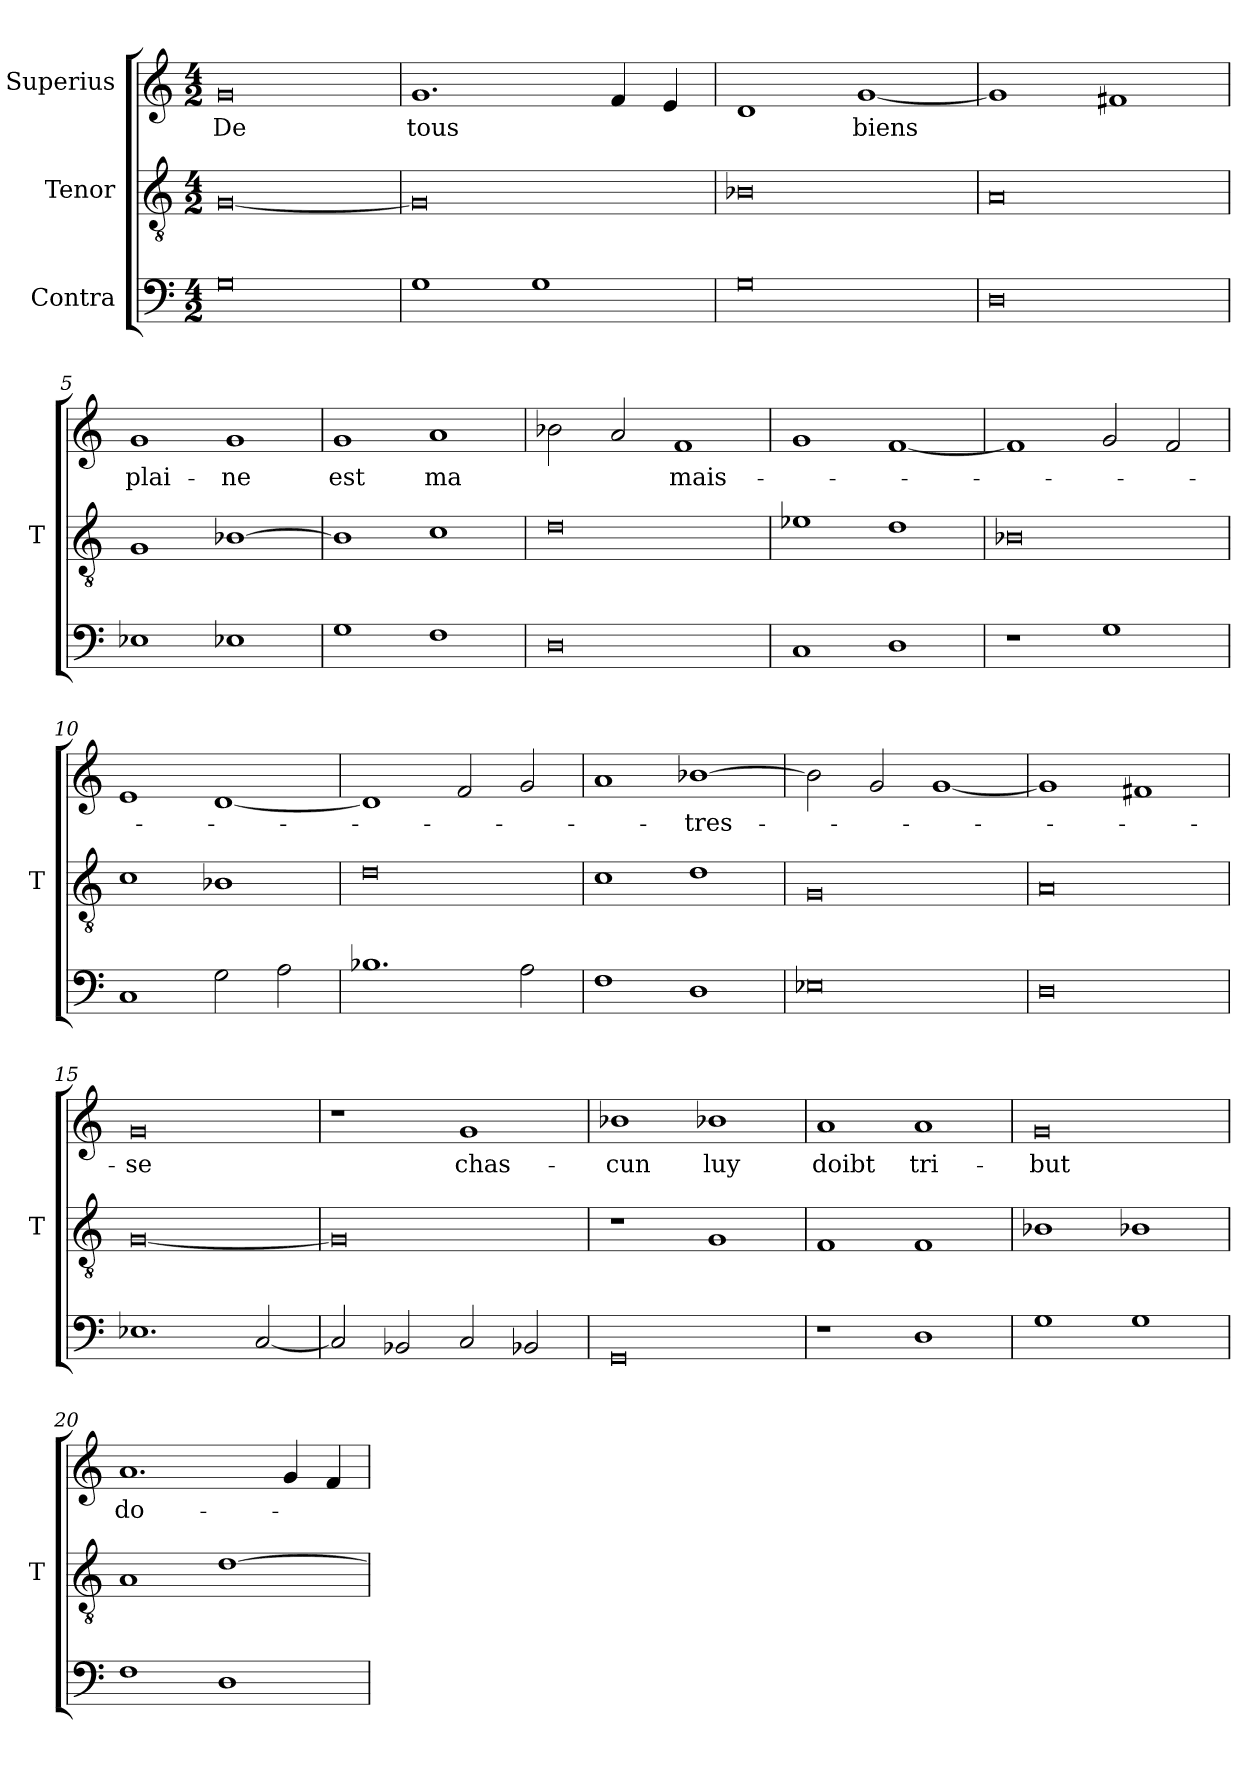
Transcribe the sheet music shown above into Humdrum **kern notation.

**kern	**kern	**kern	**text
*part3	*part2	*part1	*part1
*staff3	*staff2	*staff1	*staff1
*I"Contra	*I"Tenor	*I"Superius	*
*	*I'T	*	*
*clefF4	*clefGv2	*clefG2	*
*M4/2	*M4/2	*M4/2	*
=1	=1	=1	=1
0G	[0G	0g	-De
=2	=2	=2	=2
1G	0G]	1.g	-tous
1G	.	.	.
.	.	4f	.
.	.	4e	.
=3	=3	=3	=3
0G	0B-X	1d	.
.	.	[1g	-biens
=4	=4	=4	=4
0D	0A	1g]	.
.	.	1f#X	.
=5	=5	=5	=5
1E-X	1G	1g	plai-
1E-X	[1B-X	1g	-ne
=6	=6	=6	=6
1G	1B-]	1g	-est
1F	1c	1a	-ma
=7	=7	=7	=7
0D	0d	2b-X	.
.	.	2a	.
.	.	1f	mais-
=8	=8	=8	=8
1C	1e-X	1g	.
1D	1d	[1f	.
=9	=9	=9	=9
1r	0B-X	1f]	.
1G	.	2g	.
.	.	2f	.
=10	=10	=10	=10
1C	1c	1e	.
2G	1B-X	[1d	.
2A	.	.	.
=11	=11	=11	=11
1.B-X	0d	1d]	.
.	.	2f	.
2A	.	2g	.
=12	=12	=12	=12
1F	1c	1a	.
1D	1d	[1b-X	-tres-
=13	=13	=13	=13
0E-X	0G	2b-]	.
.	.	2g	.
.	.	[1g	.
=14	=14	=14	=14
0D	0A	1g]	.
.	.	1f#X	.
=15	=15	=15	=15
1.E-X	[0G	0g	-se
[2C	.	.	.
=16	=16	=16	=16
2C]	0G]	1r	.
2BB-X	.	.	.
2C	.	1g	chas-
2BB-X	.	.	.
=17	=17	=17	=17
0GG	1r	1b-X	-cun
.	1G	1b-X	-luy
=18	=18	=18	=18
1r	1F	1a	-doibt
1D	1F	1a	tri-
=19	=19	=19	=19
1G	1B-X	0g	-but
1G	1B-X	.	.
=20	=20	=20	=20
1F	1A	1.a	do-
1D	[1d	.	.
.	.	4g	.
.	.	4f	.
=	=	=	=
*-	*-	*-	*-
